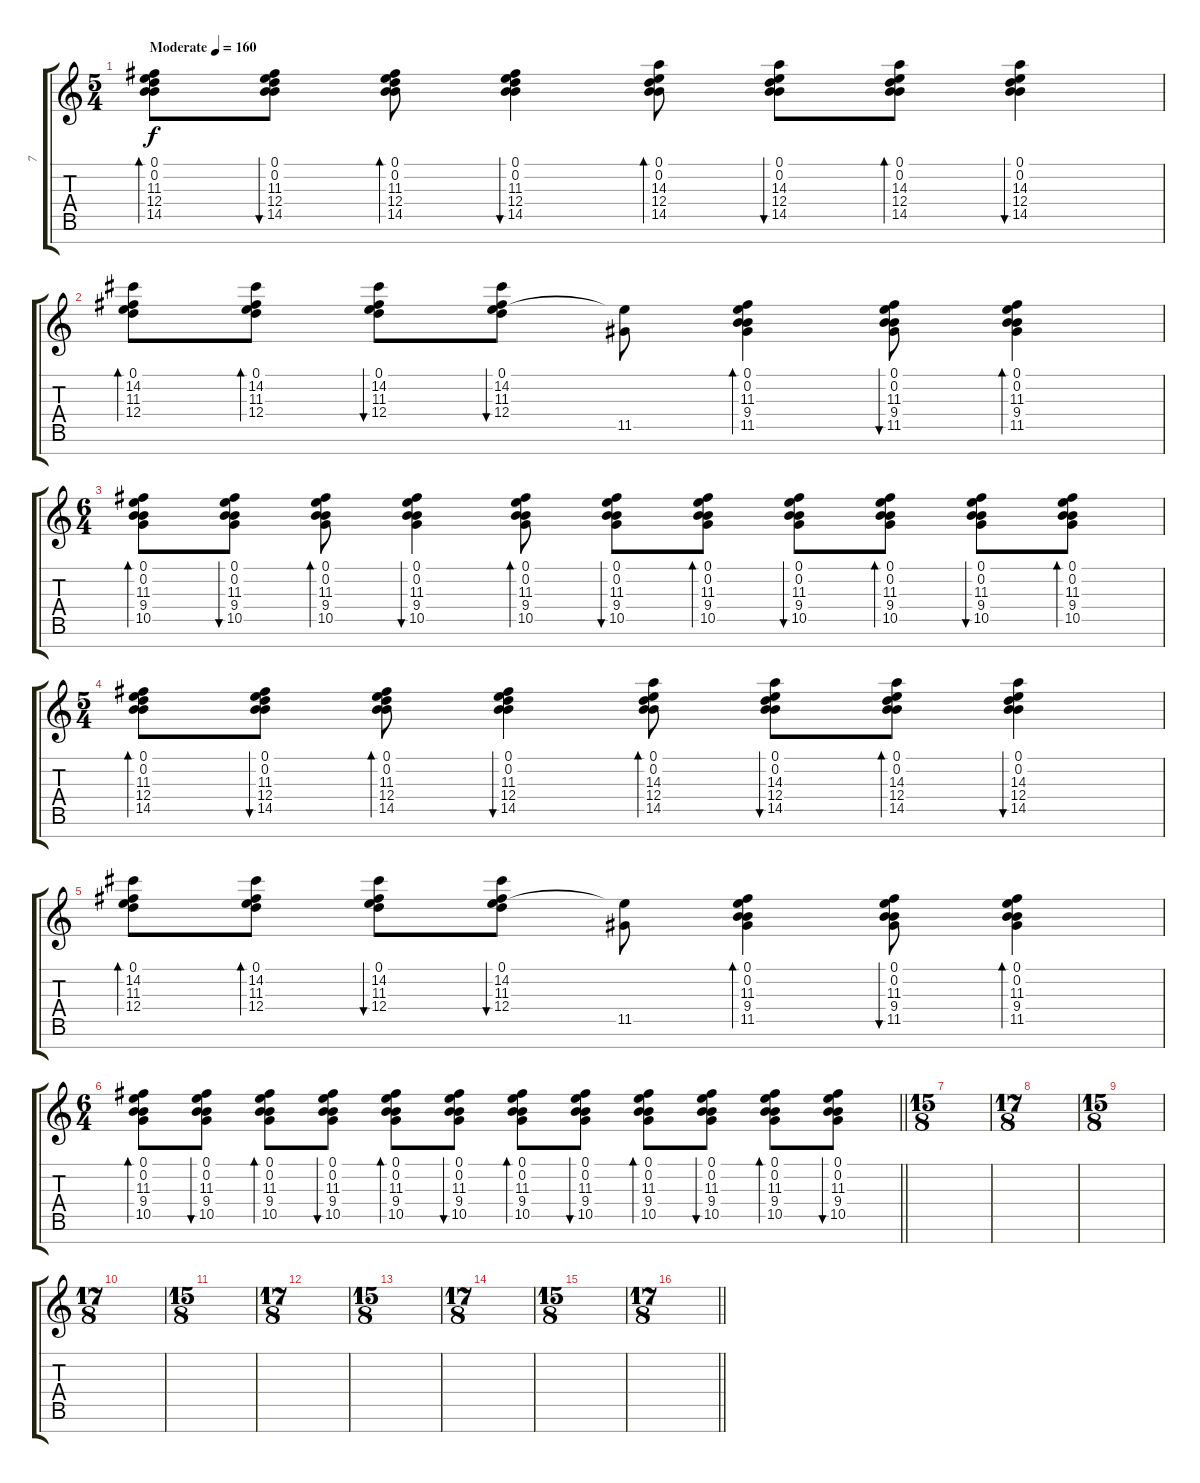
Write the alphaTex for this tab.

\track ("7" "7") {instrument distortionguitar}
\staff {score tabs}
\tuning (E4 B3 G3 D3 A2 E2 B1) {hide}
\ts (5 4)
\section ("" "")
\tempo (160 "Moderate")
\clef g2
\ks c
(0.1 0.2 11.3 12.4 14.5).8{bd 30 dy f volume 8 instrument electricguitarjazz} (0.1 0.2 11.3 12.4 14.5).8{bu 30} (0.1 0.2 11.3 12.4 14.5).8{bd 30} (0.1 0.2 11.3 12.4 14.5).4{bu 30} (0.1 0.2 14.3 12.4 14.5).8{bd 30} (0.1 0.2 14.3 12.4 14.5).8{bu 30} (0.1 0.2 14.3 12.4 14.5).8{bd 30} (0.1 0.2 14.3 12.4 14.5).4{bu 30} |
(0.1 14.2 11.3 12.4).8{bd 30} (0.1 14.2 11.3 12.4).8{bd 30} (0.1 14.2 11.3 12.4).8{bu 30} (0.1 14.2 11.3 12.4).8{bu 30} (0.1{t} 11.5).8 (0.1 0.2 11.3 9.4 11.5).4{bd 30} (0.1 0.2 11.3 9.4 11.5).8{bu 30} (0.1 0.2 11.3 9.4 11.5).4{bd 30} |
\ts (6 4)
(0.1 0.2 11.3 9.4 10.5).8{bd 30} (0.1 0.2 11.3 9.4 10.5).8{bu 30} (0.1 0.2 11.3 9.4 10.5).8{bd 30} (0.1 0.2 11.3 9.4 10.5).4{bu 30} (0.1 0.2 11.3 9.4 10.5).8{bd 30} (0.1 0.2 11.3 9.4 10.5).8{bu 30} (0.1 0.2 11.3 9.4 10.5).8{bd 30} (0.1 0.2 11.3 9.4 10.5).8{bu 30} (0.1 0.2 11.3 9.4 10.5).8{bd 30} (0.1 0.2 11.3 9.4 10.5).8{bu 30} (0.1 0.2 11.3 9.4 10.5).8{bd 30} |
\ts (5 4)
(0.1 0.2 11.3 12.4 14.5).8{bd 30} (0.1 0.2 11.3 12.4 14.5).8{bu 30} (0.1 0.2 11.3 12.4 14.5).8{bd 30} (0.1 0.2 11.3 12.4 14.5).4{bu 30} (0.1 0.2 14.3 12.4 14.5).8{bd 30} (0.1 0.2 14.3 12.4 14.5).8{bu 30} (0.1 0.2 14.3 12.4 14.5).8{bd 30} (0.1 0.2 14.3 12.4 14.5).4{bu 30} |
(0.1 14.2 11.3 12.4).8{bd 30} (0.1 14.2 11.3 12.4).8{bd 30} (0.1 14.2 11.3 12.4).8{bu 30} (0.1 14.2 11.3 12.4).8{bu 30} (0.1{t} 11.5).8 (0.1 0.2 11.3 9.4 11.5).4{bd 30} (0.1 0.2 11.3 9.4 11.5).8{bu 30} (0.1 0.2 11.3 9.4 11.5).4{bd 30} |
\ts (6 4)
\barLineRight lightlight
(0.1 0.2 11.3 9.4 10.5).8{bd 30} (0.1 0.2 11.3 9.4 10.5).8{bu 30} (0.1 0.2 11.3 9.4 10.5).8{bd 30} (0.1 0.2 11.3 9.4 10.5).8{bu 30} (0.1 0.2 11.3 9.4 10.5).8{bd 30} (0.1 0.2 11.3 9.4 10.5).8{bu 30} (0.1 0.2 11.3 9.4 10.5).8{bd 30} (0.1 0.2 11.3 9.4 10.5).8{bu 30} (0.1 0.2 11.3 9.4 10.5).8{bd 30} (0.1 0.2 11.3 9.4 10.5).8{bu 30} (0.1 0.2 11.3 9.4 10.5).8{bd 30} (0.1 0.2 11.3 9.4 10.5).8{bu 30} |
\ts (15 8)
\section ("" "")
|
\ts (17 8)
|
\ts (15 8)
|
\ts (17 8)
|
\ts (15 8)
|
\ts (17 8)
|
\ts (15 8)
|
\ts (17 8)
|
\ts (15 8)
|
\ts (17 8)
\barLineRight lightlight
